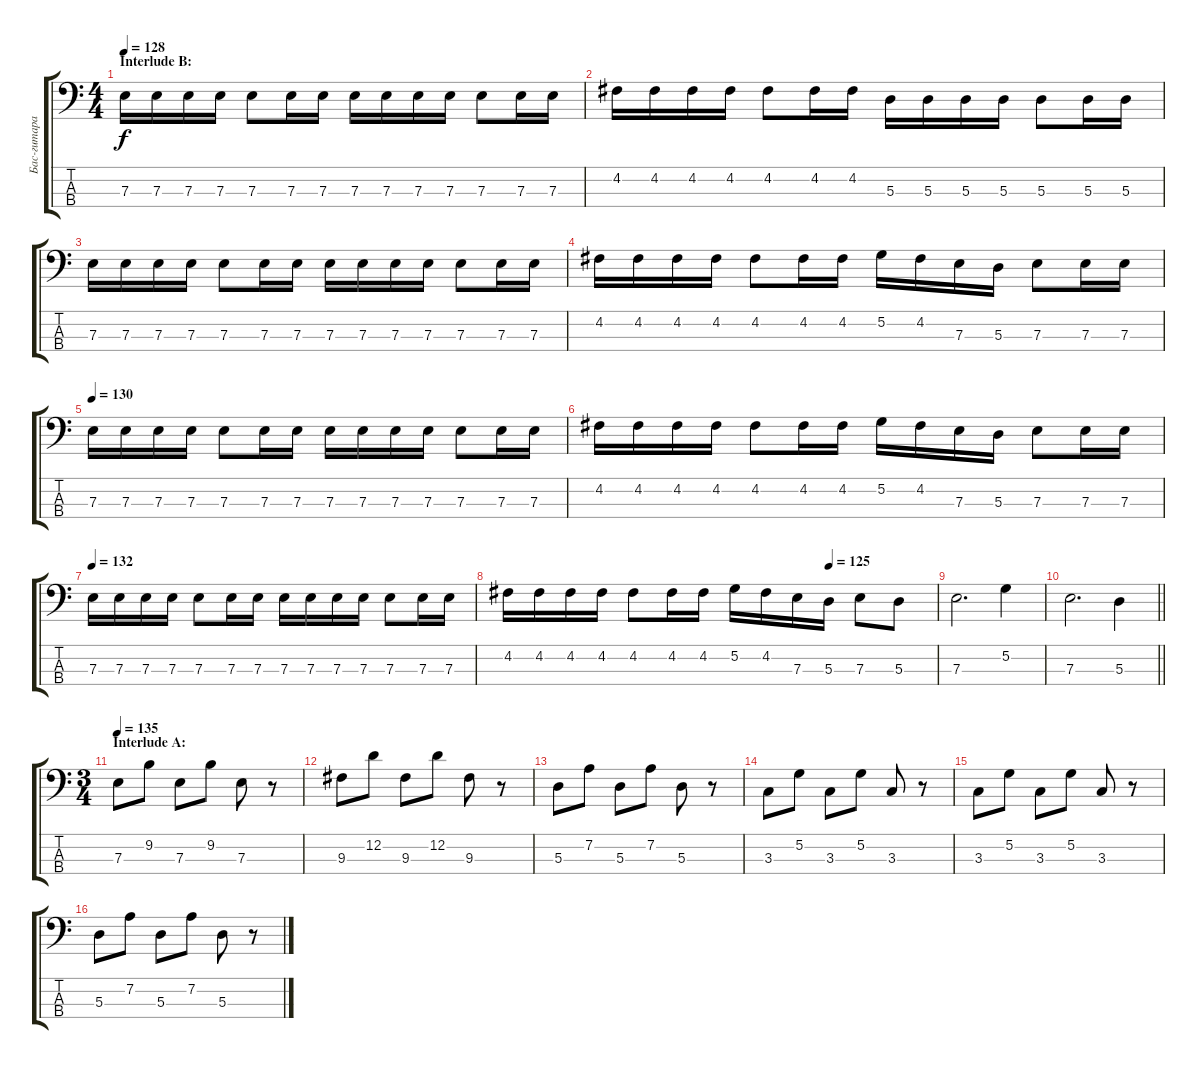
\track ("Бас-гитара" "Бас-гитара") {instrument electricbasspick}
\staff {score tabs}
\tuning (G2 D2 A1 E1) {hide}
\ts (4 4)
\section ("" "Interlude B:")
\tempo 128
\clef f4
\ks c
7.3.16{dy f} 7.3.16 7.3.16 7.3.16 7.3.8 7.3.16 7.3.16 7.3.16 7.3.16 7.3.16 7.3.16 7.3.8 7.3.16 7.3.16 |
4.2.16 4.2.16 4.2.16 4.2.16 4.2.8 4.2.16 4.2.16 5.3.16 5.3.16 5.3.16 5.3.16 5.3.8 5.3.16 5.3.16 |
7.3.16 7.3.16 7.3.16 7.3.16 7.3.8 7.3.16 7.3.16 7.3.16 7.3.16 7.3.16 7.3.16 7.3.8 7.3.16 7.3.16 |
4.2.16 4.2.16 4.2.16 4.2.16 4.2.8 4.2.16 4.2.16 5.2.16 4.2.16 7.3.16 5.3.16 7.3.8 7.3.16 7.3.16 |
\tempo 130
7.3.16 7.3.16 7.3.16 7.3.16 7.3.8 7.3.16 7.3.16 7.3.16 7.3.16 7.3.16 7.3.16 7.3.8 7.3.16 7.3.16 |
4.2.16 4.2.16 4.2.16 4.2.16 4.2.8 4.2.16 4.2.16 5.2.16 4.2.16 7.3.16 5.3.16 7.3.8 7.3.16 7.3.16 |
\tempo 132
7.3.16 7.3.16 7.3.16 7.3.16 7.3.8 7.3.16 7.3.16 7.3.16 7.3.16 7.3.16 7.3.16 7.3.8 7.3.16 7.3.16 |
\tempo (125 0.75)
4.2.16 4.2.16 4.2.16 4.2.16 4.2.8 4.2.16 4.2.16 5.2.16 4.2.16 7.3.16 5.3.16 7.3.8 5.3.8 |
7.3.2{d} 5.2.4 |
\barLineRight lightlight
7.3.2{d} 5.3.4 |
\ts (3 4)
\section ("" "Interlude A:")
\tempo 135
7.3.8 9.2.8 7.3.8 9.2.8 7.3.8 r.8 |
9.3.8 12.2.8 9.3.8 12.2.8 9.3.8 r.8 |
5.3.8 7.2.8 5.3.8 7.2.8 5.3.8 r.8 |
3.3.8 5.2.8 3.3.8 5.2.8 3.3.8 r.8 |
3.3.8 5.2.8 3.3.8 5.2.8 3.3.8 r.8 |
5.3.8 7.2.8 5.3.8 7.2.8 5.3.8 r.8
